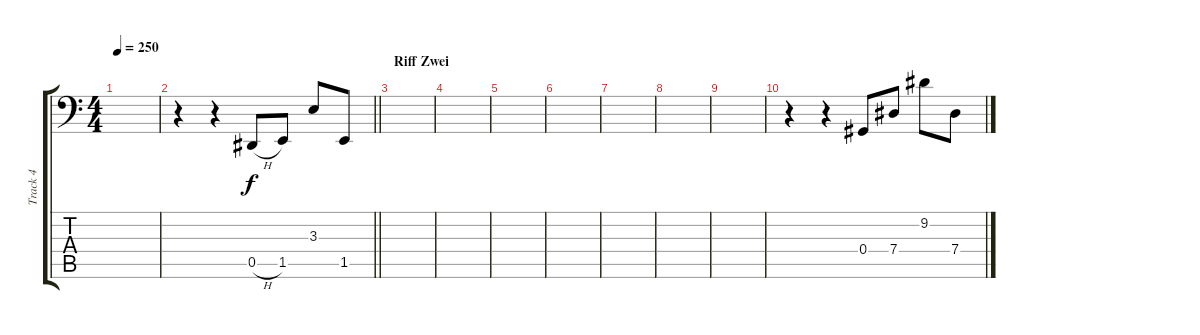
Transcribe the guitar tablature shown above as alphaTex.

\track ("Track 4" "Track 4") {instrument slapbass1}
\staff {score tabs}
\tuning (B2 Gb2 Db2 Ab1 Eb1 Bb0) {hide}
\ts (4 4)
\tempo 250
\clef f4
\ks c
|
\barLineRight lightlight
r.4 r.4 0.5{h}.8 1.5.8 3.3.8 1.5.8 |
\section ("" "Riff Zwei ")
|
|
|
|
|
|
|
r.4 r.4 0.4.8 7.4.8 9.2.8 7.4.8
